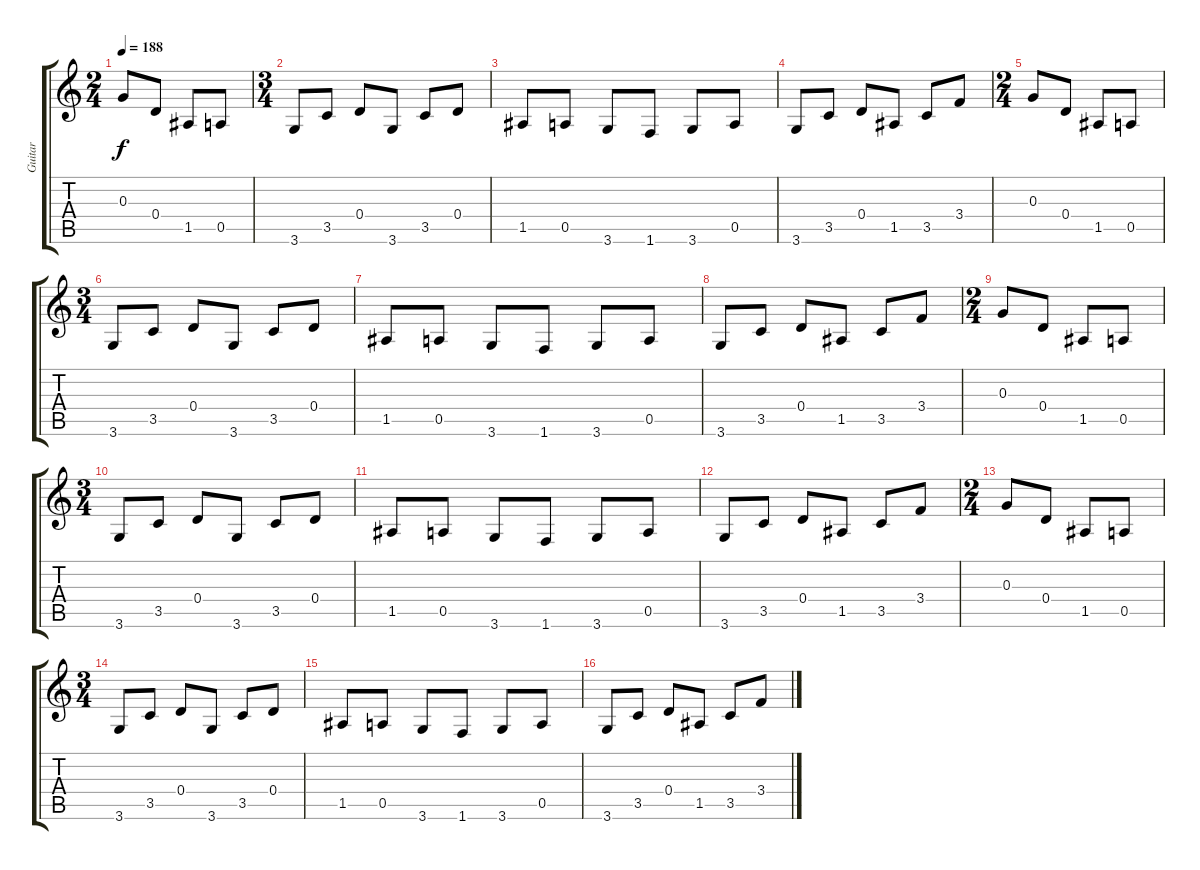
\track ("Guitar" "Guitar") {instrument distortionguitar}
\staff {score tabs}
\tuning (E4 B3 G3 D3 A2 E2) {hide}
\ts (2 4)
\tempo 188
\clef g2
\ks c
0.3.8{dy f} 0.4.8 1.5.8 0.5.8 |
\ts (3 4)
3.6.8 3.5.8 0.4.8 3.6.8 3.5.8 0.4.8 |
1.5.8 0.5.8 3.6.8 1.6.8 3.6.8 0.5.8 |
3.6.8 3.5.8 0.4.8 1.5.8 3.5.8 3.4.8 |
\ts (2 4)
0.3.8 0.4.8 1.5.8 0.5.8 |
\ts (3 4)
3.6.8 3.5.8 0.4.8 3.6.8 3.5.8 0.4.8 |
1.5.8 0.5.8 3.6.8 1.6.8 3.6.8 0.5.8 |
3.6.8 3.5.8 0.4.8 1.5.8 3.5.8 3.4.8 |
\ts (2 4)
0.3.8 0.4.8 1.5.8 0.5.8 |
\ts (3 4)
3.6.8 3.5.8 0.4.8 3.6.8 3.5.8 0.4.8 |
1.5.8 0.5.8 3.6.8 1.6.8 3.6.8 0.5.8 |
3.6.8 3.5.8 0.4.8 1.5.8 3.5.8 3.4.8 |
\ts (2 4)
0.3.8 0.4.8 1.5.8 0.5.8 |
\ts (3 4)
3.6.8 3.5.8 0.4.8 3.6.8 3.5.8 0.4.8 |
1.5.8 0.5.8 3.6.8 1.6.8 3.6.8 0.5.8 |
3.6.8 3.5.8 0.4.8 1.5.8 3.5.8 3.4.8
